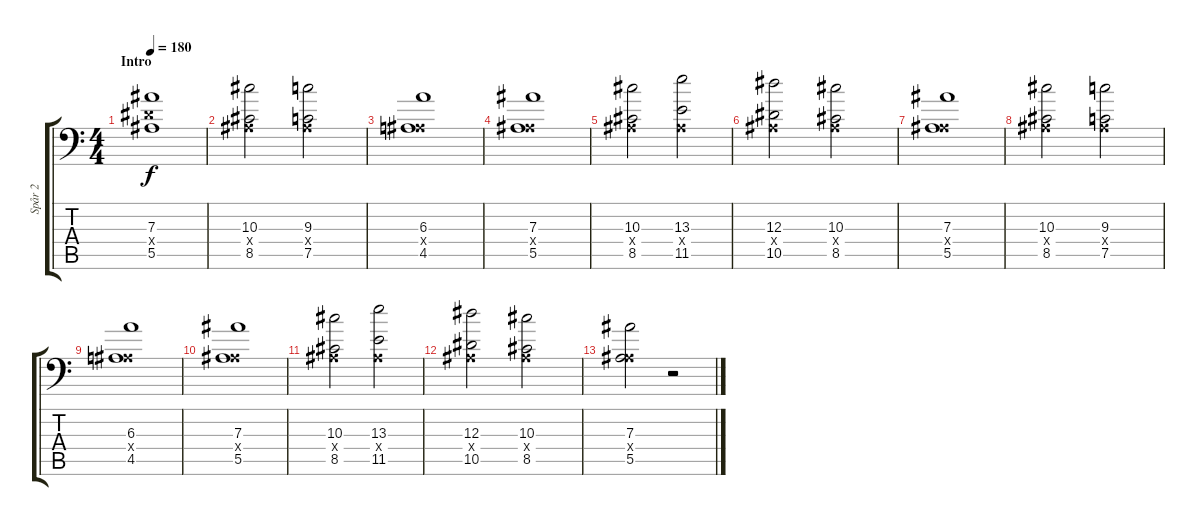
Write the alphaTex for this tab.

\track ("Spår 2" "Spår 2") {instrument distortionguitar}
\staff {score tabs}
\tuning (C4 G3 Eb3 Bb2 F2 Bb1) {hide}
\ts (4 4)
\section ("" "Intro")
\tempo 180
\clef f4
\ks c
(7.3 5.4{x} 5.5).1{dy f instrument distortionguitar} |
(10.3 0.4{x} 8.5).2 (9.3 0.4{x} 7.5).2 |
(6.3 0.4{x} 4.5).1 |
(7.3 0.4{x} 5.5).1 |
(10.3 0.4{x} 8.5).2 (13.3 0.4{x} 11.5).2 |
(12.3 0.4{x} 10.5).2 (10.3 0.4{x} 8.5).2 |
(7.3 0.4{x} 5.5).1{balance 12} |
(10.3 0.4{x} 8.5).2 (9.3 0.4{x} 7.5).2 |
(6.3 0.4{x} 4.5).1 |
(7.3 0.4{x} 5.5).1 |
(10.3 0.4{x} 8.5).2 (13.3 0.4{x} 11.5).2 |
(12.3 0.4{x} 10.5).2 (10.3 0.4{x} 8.5).2 |
(7.3 0.4{x} 5.5).2 r.2
